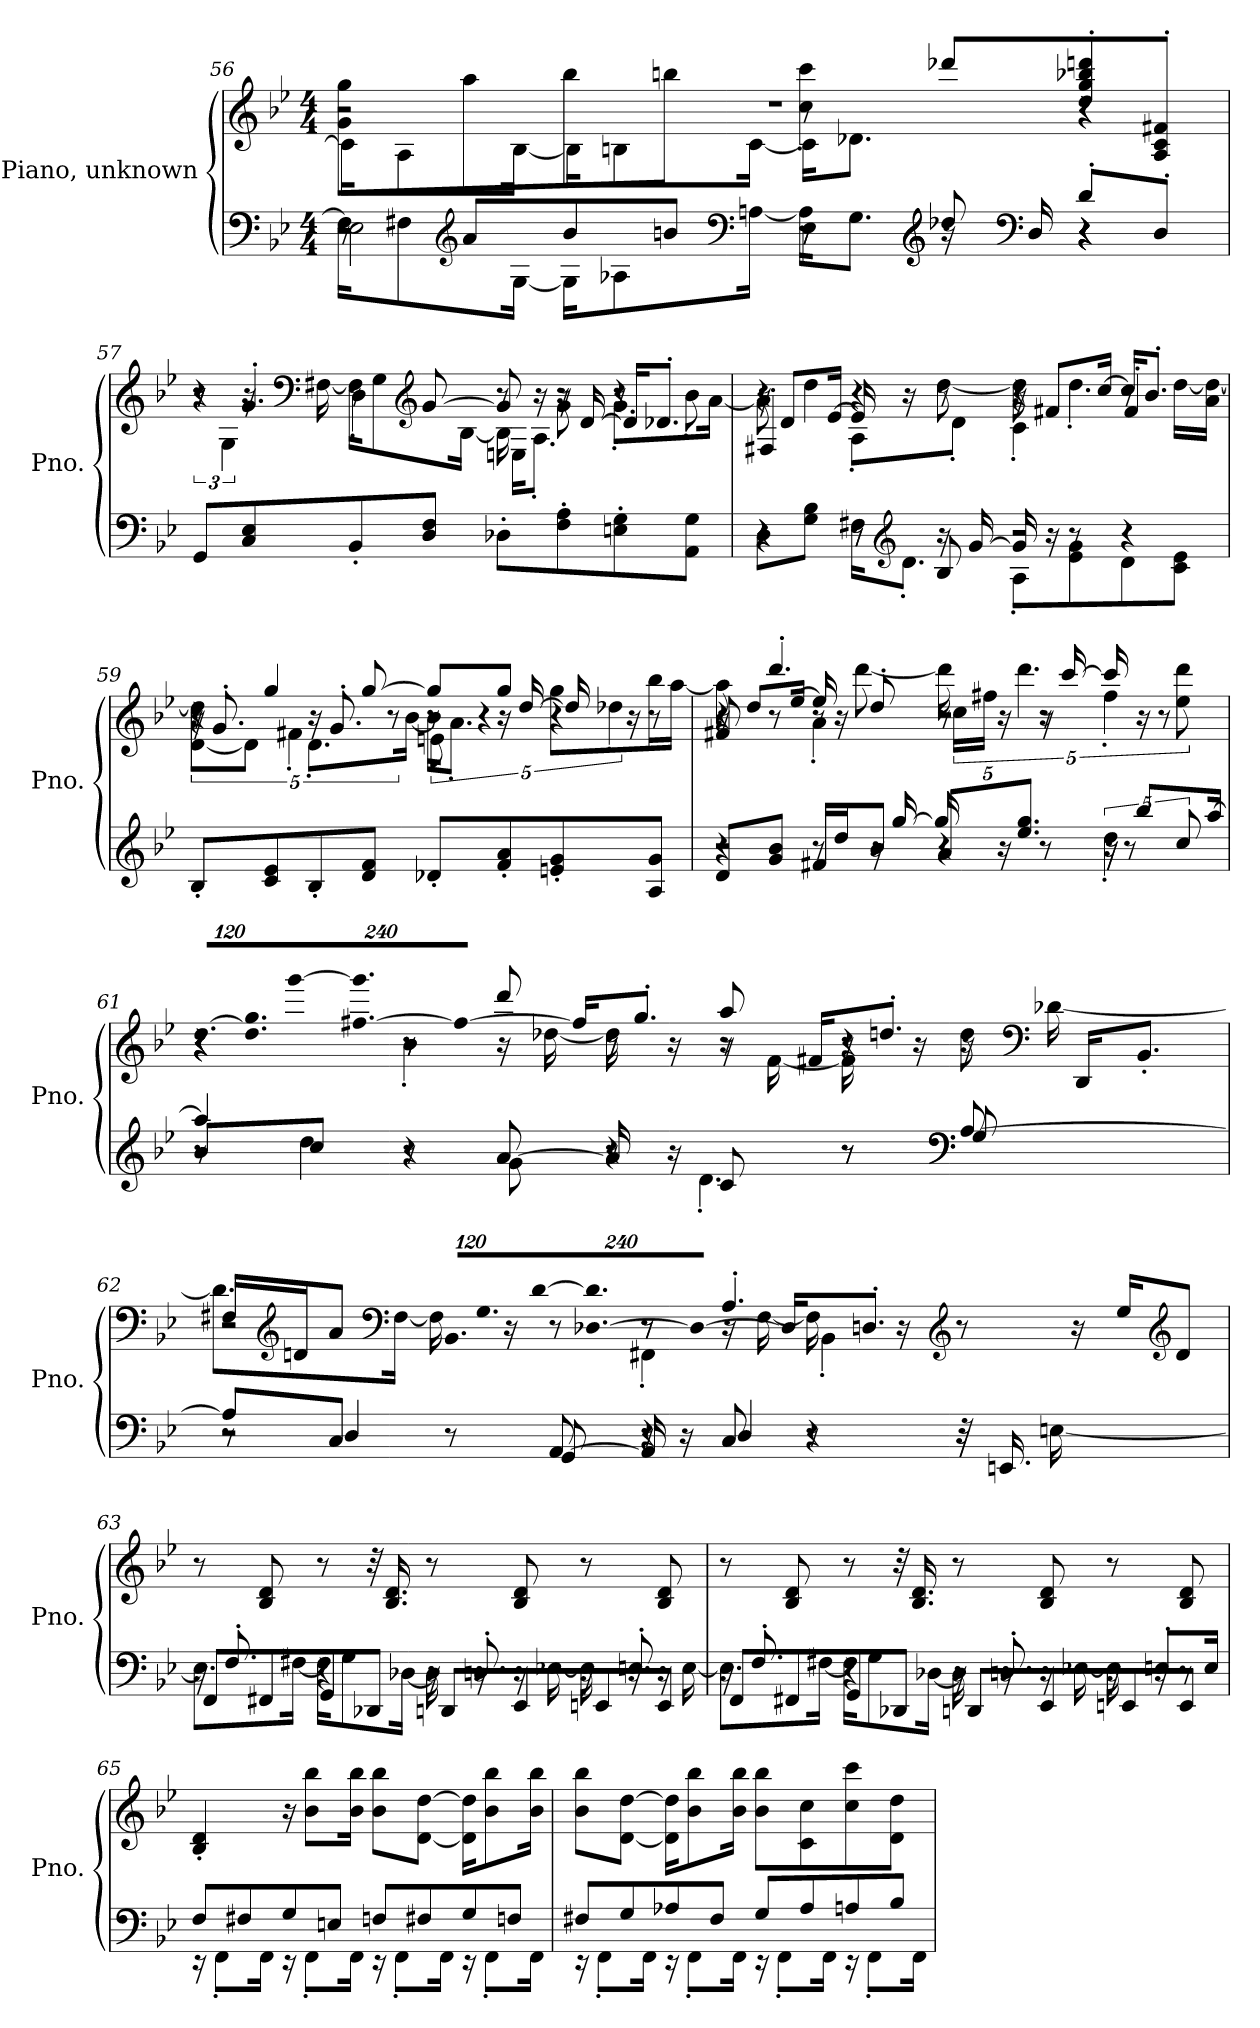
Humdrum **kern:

**kern	**kern
*part1	*part1
*staff2	*staff1
*I"Piano, unknown	*
*I'Pno.	*
!!LO:LB:g=z
*clefF4	*clefG2
*k[b-e-]	*k[b-e-]
*M4/4	*M4/4
=56	=56
*^	*^
*	*^	*	*^
*	*	*^	*	*	*^
8r	16F#\KL]	2r	2E-\	1r	8g\ 8gg\L	2r	16c\KL]
.	8F#X\	.	.	.	.	.	8A\
*clefG2	*	*	*	*	*	*	*
8a/L	.	.	.	.	8aa\	.	.
.	[16G\Jk	.	.	.	.	.	[16B-\Jk
8b-/	16G\KL]	.	.	.	8bb-\	.	16B-\KL]
.	8A-X\	.	.	.	.	.	8Bn\
8bn/J	.	.	.	.	8bbn\J	.	.
*clefF4	*	*	*	*	*	*	*
.	[16An\Jk	.	.	.	.	.	[16c\Jk
8r	16A\KL]	8r	4E-\	.	4cc\' 4ccc\'	8r	16c\KL]
.	8.G\J	.	.	.	.	.	8.d-X\J
*clefG2	*	*	*	*	*	*	*
8dd-X/	.	16r	.	.	.	8ddd-X/L	.
*clefF4	*	*	*	*	*	*	*
.	.	16D/	.	.	.	.	.
4r	4r	8d'/L	4r	.	4r	8dd/' 8gg/' 8bb-X/' 8dddn/'	4r
.	.	8D'/J	.	.	.	8A/' 8c/' 8f#X/'J	.
*v	*v	*v	*v	*	*	*	*
!!LO:LB:g=z	!!	!!	!!
=57	=57	=57	=57	=57
8GG/L	4r	8r	8r	12r
.	.	.	.	6G\
8C/ 8E-/	.	16r	4.g'/	.
*	*clefF4	*	*	*
.	.	[16F#X\	.	.
8BB-'/	8r	16F#\KL]	.	4D'\
.	.	8G\	.	.
*	*clefG2	*	*	*
8D/ 8F/J	[8g/	.	.	.
.	.	[16B-\Jk	.	.
8D-X'\L	8g/]	16B-\]	8r	16En\KL
.	.	16r	.	8.A'\J
8F\' 8A\'	8r	8g\	16r	.
.	.	.	[16d/	.
8En\' 8G\'	4r	8.g'\L	16d/KL]	8r
.	.	.	8.d-X'/J	.
8AA\ 8G\J	.	.	.	8b-'\
.	.	[16a\Jk	.	.
!!LO:LB:g=z	!!	!!	!!
=58	=58	=58	=58	=58
*^	*	*	*	*
*	*^	*	*	*	*
4r	8D\L	4r	16r	8a\]	4F#X'/	4r
.	.	.	8d/L	.	.	.
.	8G\ 8B-\J	.	.	4dd\	.	.
.	.	.	[16e-/Jk	.	.	.
8r	16F#X\KL	8r	16e-/]	.	4r	8A'\L
*clefG2	*	*	*	*	*	*
.	8.d'\J	.	16r	.	.	.
16r	.	8B-/	8r	[8dd\	.	8d'\J
[16g/	.	.	.	.	.	.
16g/]	8A'\L	2r	16r	8dd\]	4r	4c'\
16r	.	.	8f#X/L	.	.	.
8r	8e-\ 8g\	.	.	4.dd'\	.	.
.	.	.	[16cc/Jk	.	.	.
4r	8d\	.	16cc/KL]	.	4f#'/	8r
.	.	.	8.b-'/J	.	.	.
.	8c\ 8e-\J	.	.	.	.	[16dd\LL
.	.	.	.	.	.	16a\ 16dd\_JJ
*v	*v	*v	*	*	*	*
!!LO:PB:g=z	!!	!!	!!
=59	=59	=59	=59	=59
8B-'/L	8r	4r	16r	[10d\ 10dd\]L
.	.	.	8.g'/	.
.	.	.	.	10d\J]
8c/ 8e-/	4gg/	.	.	.
.	.	.	.	5f#X'\
8B-'/	.	8.d'\L	16r	.
.	.	.	8.g'/	.
8d/ 8f/J	[8gg/	.	.	.
.	.	.	.	10r
.	.	[16b-\Jk	.	.
8d-X'/L	8gg/L]	16b-\KL]	8r	10en\
.	.	8.a'\J	.	.
.	.	.	.	5r
8f/' 8a/'	8gg/J	.	16r	.
.	.	.	[16dd/	.
8en/' 8g/'	4r	8gg\L	16dd/]	.
.	.	.	.	5dd-X'\
.	.	.	16r	.
8A/ 8g/J	.	16bb-\L	8r	.
.	.	[16aa\JJ	.	.
!!LO:LB:g=z	!!	!!	!!
=60	=60	=60	=60	=60
*^	*	*	*	*
*	*^	*	*	*	*
8d/L	2r	4r	16r	8aa\]	8f#X/	4r
.	.	.	8dd/L	.	.	.
8g/ 8b-/J	.	.	.	8r	4.ddd'/	.
.	.	.	[16ee-/Jk	.	.	.
16f#X/LL	.	8r	16ee-/]	8r	.	4a'\
16dd/J	.	.	16r	.	.	.
8b-/J	.	16r	8dd'/	[8ddd\	.	.
.	.	[16gg/	.	.	.	.
10a/L	4r	16gg/]	2r	16ddd\]	8r	20cc\LL
.	.	.	.	.	.	20ff#X\JJ
.	.	16r	.	16r	.	.
10.ee-/ 10.gg/J	.	.	.	.	.	5.ddd\
.	.	8r	.	8r	16r	.
.	.	.	.	.	[16ccc/	.
20r	4dd'\	16r	.	4ff#'\	16ccc/]	.
10r	.	.	.	.	.	.
.	.	8bb-/L	.	.	16r	.
.	.	.	.	.	8r	.
10cc/	.	.	.	.	.	10ee-\ 10ddd\
.	.	[16aa/Jk	.	.	.	.
!!LO:LB:g=z	!!	!!	!!
=61	=61	=61	=61	=61	=61	=61
*	*	*	*	*	*Xbrackettup	*
!	!	!	!	!	!LO:N:vis=32.	!
8b-/L	8r	4aa/]	4r	4r	[1920%103dd/LLL	4r
!	!	!	!	!	!LO:N:vis=32.	!
.	.	.	.	.	1920%103dd/] 1920%103gg/J	.
!	!	!	!	!	!LO:N:vis=16	!
.	.	.	.	.	[1920%137ggg/	.
8cc/J	4dd\	.	.	.	.	.
!	!	!	!	!	!LO:N:vis=32.	!
.	.	.	.	.	[1920%103ff#X/ 1920%103ggg/]L	.
!	!	!	!	!	!LO:N:vis=64	!
.	.	.	.	.	960%17ff#/JJJk_	.
8r	.	4r	8r	8r	16ff#/KL]	4b-'\
.	.	.	.	.	8.gg'/J	.
[8a/	8g\	.	8ddd/	16r	.	.
.	.	.	.	[16dd-X\	.	.
16a/]	8r	4r	8r	16dd-\]	16f#X/KL	8r
16r	.	.	.	16r	8.ddn'/J	.
8c/	4.d'\	.	8aa/	8r	.	16r
.	.	.	.	.	.	[16f#\
8r	.	8r	4r	8r	16B-/KL	16f#\]
.	.	.	.	.	8.g'/J	16r
*clefF4	*	*	*	*	*	*
[8A/	.	8G/	.	8dd\	.	16r
*	*	*	*clefF4	*	*	*
.	.	.	.	.	.	[16d-X\
!!LO:LB:g=z	!!	!!	!!
=62	=62	=62	=62	=62	=62	=62
8A/L]	2r	8r	2r	2r	16F#X/LL	8.d-\L]
*	*	*	*clefG2	*	*	*
.	.	.	.	.	16dn/J	.
8C/J	.	4D/	.	.	8a/J	.
*	*	*	*clefF4	*	*	*
.	.	.	.	.	.	[16F#\Jk
!	!	!	!	!	!LO:N:vis=32.	!
8r	.	.	.	.	1920%103BB-/LLL	16F#\]
!	!	!	!	!	!LO:N:vis=32.	!
.	.	.	.	.	1920%103G/J	.
.	.	.	.	.	.	16r
!	!	!	!	!	!LO:N:vis=16	!
.	.	.	.	.	[1920%137d/	.
[8AA/	.	8GG/	.	.	.	8r
!	!	!	!	!	!LO:N:vis=32.	!
.	.	.	.	.	[1920%103D-X/ 1920%103d/]L	.
!	!	!	!	!	!LO:N:vis=64	!
.	.	.	.	.	960%17D-/JJJk_	.
16AA/]	4r	8r	8r	8r	16D-/KL]	4FF#X'\
16r	.	.	.	.	8.Dn'/J	.
8C/	.	4D/	4.A'/	16r	.	.
.	.	.	.	[16F#\	.	.
4r	8r	.	.	16F#\]	16r	4BB-'\
.	.	.	.	16r	16G/KL	.
*	*	*	*clefG2	*	*	*
.	16r	32r	.	8r	8d/J	.
.	.	16.EEn/	.	.	.	.
.	[16En\	.	.	.	.	.
*	*	*	*v	*v	*v	*v
!!LO:LB:g=z
=63	=63	=63	=63
16r	8.E\L]	8FF/L	8r
8.F'/	.	.	.
.	.	8FF#X/	8B-/ 8d/
.	[16F#X\Jk	.	.
4r	16F#\KL]	8GG/	8r
.	8G\	.	.
.	.	8DD-X/J	32r
.	.	.	16.B-/ 16.d/
.	[16D-X\Jk	.	.
16r	16D-\]	8DDn/L	8r
8.Dn'/	16r	.	.
.	16r	8EE-/	8B-/ 8d/
.	[16E-X\	.	.
16r	16E-\]	8EEn/	8r
8.En'/	16r	.	.
.	16r	8EE/J	8B-/ 8d/
.	[16E\	.	.
!!LO:LB:g=z
=64	=64	=64	=64
16r	8.E\L]	8FF/L	8r
8.F'/	.	.	.
.	.	8FF#X/	8B-/ 8d/
.	[16F#X\Jk	.	.
4r	16F#\KL]	8GG/	8r
.	8G\	.	.
.	.	8DD-X/J	32r
.	.	.	16.B-/ 16.d/
.	[16D-X\Jk	.	.
16r	16D-\]	8DDn/L	8r
8.Dn'/	16r	.	.
.	16r	8EE-/	8B-/ 8d/
.	[16E-X\	.	.
16r	16E-\]	8EEn/	8r
8En'/L	16r	.	.
.	8r	8EE/J	8B-/ 8d/
16E/Jk	.	.	.
*	*v	*v	*
!!LO:PB:g=z
=65	=65	=65
8F/L	16r	4B-/' 4d/'
.	8FF'\L	.
8F#X/	.	.
.	16FF\Jk	.
8G/	16r	16r
.	8FF'\L	8b-\ 8bb-\L
8En/J	.	.
.	16FF\Jk	16b-\ 16bb-\Jk
8Fn/L	16r	8b-\ 8bb-\L
.	8FF'\L	.
8F#X/	.	[8d\ [8dd\J
.	16FF\Jk	.
8G/	16r	16d\] 16dd\]KL
.	8FF'\L	8b-\ 8bb-\
8Fn/J	.	.
.	16FF\Jk	16b-\ 16bb-\Jk
=66	=66	=66
8F#X/L	16r	8b-\ 8bb-\L
.	8FF'\L	.
8G/	.	[8d\ [8dd\J
.	16FF\Jk	.
8A-X/	16r	16d\] 16dd\]KL
.	8FF'\L	8b-\ 8bb-\
8F#/J	.	.
.	16FF\Jk	16b-\ 16bb-\Jk
8G/L	16r	8b-\ 8bb-\L
.	8FF'\L	.
8A-/	.	8c\ 8cc\
.	16FF\Jk	.
8An/	16r	8cc\ 8ccc\
.	8FF'\L	.
8B-/J	.	8d\ 8dd\J
.	16FF\Jk	.
*v	*v	*
=	=
*-	*-
